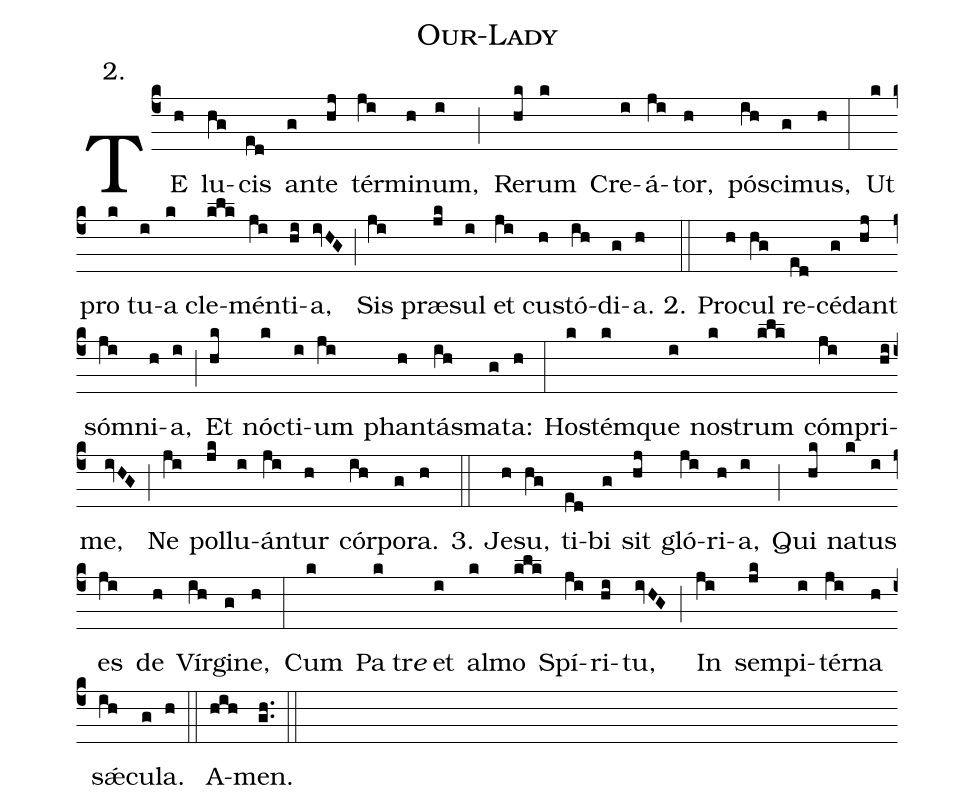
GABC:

name: Our-Lady;
annotation: 2.;
%%
(c4)TE(h) lu(hg)cis(ed) an(g)te(hj) tér(ji)mi(h)num,(i) (;)
Re(hk)rum(k) Cre(i)á(ji)tor,(h) pó(ih)sci(g)mus,(h) (:)
Ut(k) pro(k) tu(i)a(k) cle(klk)mén(ji)ti(hi)a,(ivHG) (;)
Sis(ji) præ(jk)sul(i) et(ji) cu(h)stó(ih)di(g)a.(h) (::)

2. Pro(h)cul(hg) re(ed)cé(g)dant(hj) sóm(ji)ni(h)a,(i) (;)
Et(hk) nó(k)cti(i)um(ji) phan(h)tás(ih)ma(g)ta:(h) (:)
Ho(k)stém(k)que(i) no(k)strum(klk) cóm(ji)pri(hi)me,(ivHG) (;)
Ne(ji) pol(jk)lu(i)án(ji)tur(h) cór(ih)po(g)ra.(h) (::)

3. Je(h)su,(hg) ti(ed)bi(g) sit(hj) gló(ji)ri(h)a,(i) (;)
Qui(hk) na(k)tus(i) es(ji) de(h) Vír(ih)gi(g)ne,(h) (:)
Cum(k) Pa(k)tr<i>e</i>() et(i) al(k)mo(klk) Spí(ji)ri(hi)tu,(ivHG) (;)
In(ji) sem(jk)pi(i)tér(ji)na(h) s<sp>'ae</sp>(ih)cu(g)la.(h) (::)
A(hih)men.(gh..) (::)
